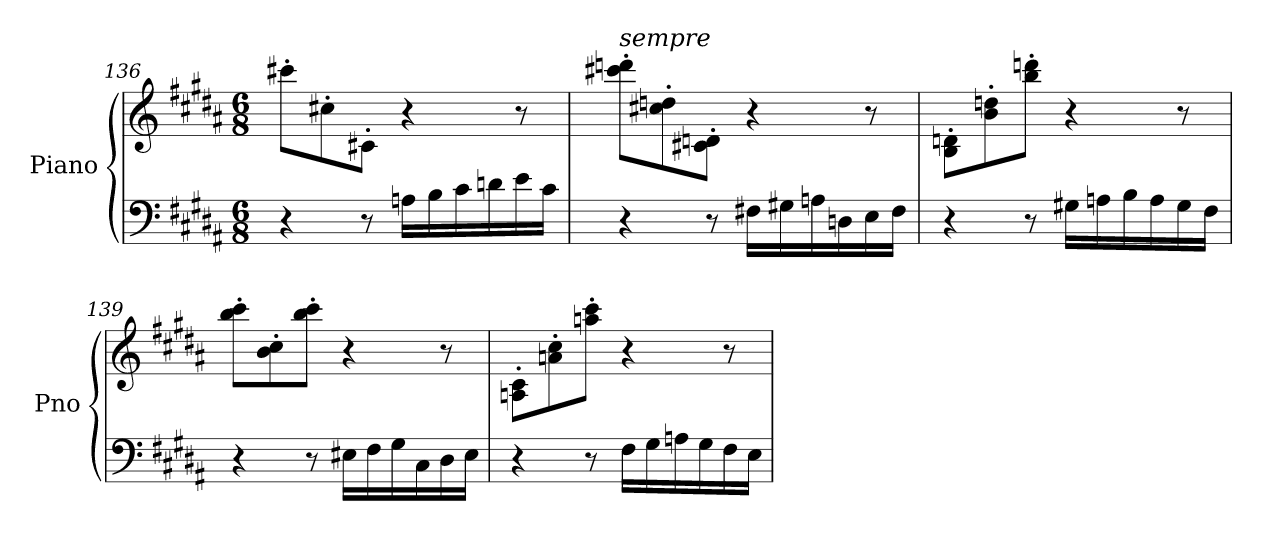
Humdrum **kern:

**kern	**kern
*part1	*part1
*staff2	*staff1
*I"Piano	*
*I'Pno	*
*clefF4	*clefG2
*k[f#c#g#d#a#]	*k[f#c#g#d#a#]
*M6/8	*M6/8
=136	=136
4r	8ccc#X'\L
.	8cc#X'\
8r	8c#X'\J
16An\LL	4r
16B\	.
16c#\	.
16dn\	.
16e\	8r
16c#\JJ	.
=137	=137
!	!LO:TX:a:i:t=sempre
4r	8ccc#X\' 8dddn\'L
.	8cc#X\' 8ddn\'
8r	8c#X\' 8dn\'J
16F#X\LL	4r
16G#X\	.
16An\	.
16Dn\	.
16E\	8r
16F#\JJ	.
!!LO:LB:g=z
=138	=138
4r	8B\' 8dn\'L
.	8b\' 8ddn\'
8r	8bb\' 8dddn\'J
16G#X\LL	4r
16An\	.
16B\	.
16A\	.
16G#\	8r
16F#\JJ	.
=139	=139
4r	8bb\' 8ccc#\'L
.	8b\' 8cc#\'
8r	8bb\' 8ccc#\'J
16E#X\LL	4r
16F#\	.
16G#\	.
16C#\	.
16D#\	8r
16E#\JJ	.
=140	=140
4r	8An\' 8c#\'L
.	8an\' 8cc#\'
8r	8aan\' 8ccc#\'J
16F#\LL	4r
16G#\	.
16An\	.
16G#\	.
16F#\	8r
16E\JJ	.
=	=
*-	*-
